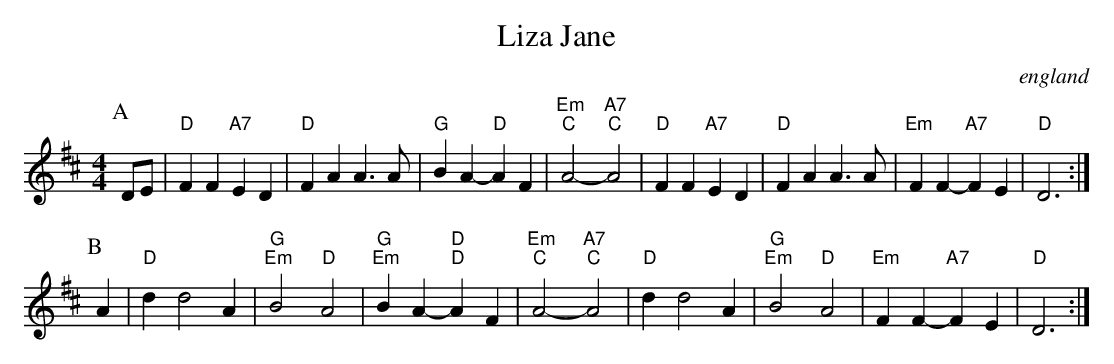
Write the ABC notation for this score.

X:1
T:Liza Jane
O:england
M:4/4
L:1/4
K:D
P:A
D/2E/2|"D"FF "A7"ED|"D"FA A3/2A/2|"G"BA -"D"AF|"Em""C"A2 -"A7""C"A2|\
"D"FF "A7"ED|"D"FA A3/2A/2|"Em"FF -"A7"FE|"D"D3:|
P:B
A|"D"dd2A|"G""Em"B2 "D"A2|"G""Em"BA -"D""D"AF|"Em""C"A2 -"A7""C"A2|"D"dd2A|\
"G""Em"B2 "D"A2|"Em"FF -"A7"FE|"D"D3:|
